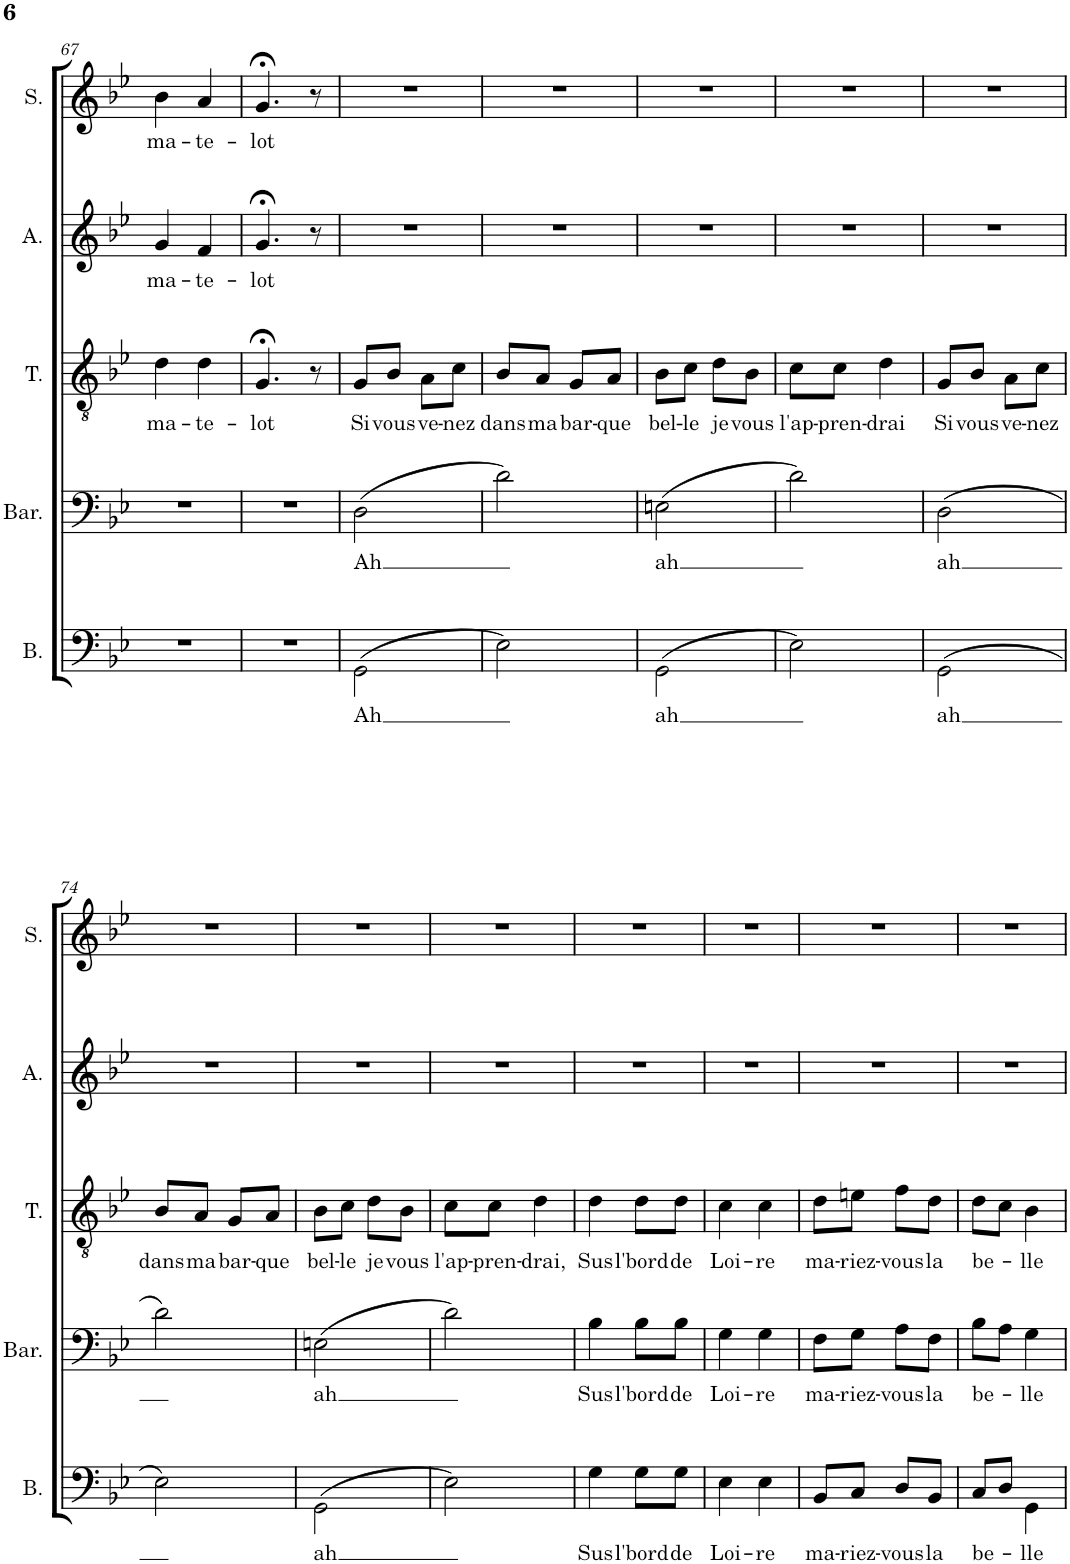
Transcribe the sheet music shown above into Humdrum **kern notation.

**kern	**text	**kern	**text	**kern	**text	**kern	**text	**kern	**text
*part5	*part5	*part4	*part4	*part3	*part3	*part2	*part2	*part1	*part1
*staff5	*staff5	*staff4	*staff4	*staff3	*staff3	*staff2	*staff2	*staff1	*staff1
*I"Basse	*	*I"Baryton	*	*I"Tenor	*	*I"Alto	*	*I"Soprano	*
*I'B.	*	*I'Bar.	*	*I'T.	*	*I'A.	*	*I'S.	*
!!LO:PB:g=z
*clefF4	*	*clefF4	*	*clefGv2	*	*clefG2	*	*clefG2	*
*k[b-e-]	*	*k[b-e-]	*	*k[b-e-]	*	*k[b-e-]	*	*k[b-e-]	*
*M2/4	*	*M2/4	*	*M2/4	*	*M2/4	*	*M2/4	*
=67	=67	=67	=67	=67	=67	=67	=67	=67	=67
!	!	!	!	!	!LO:LY:b	!	!LO:LY:b	!	!LO:LY:b
2r	.	2r	.	4d\	ma-	4g/	ma-	4b-\	ma-
!	!	!	!	!	!LO:LY:b	!	!LO:LY:b	!	!LO:LY:b
.	.	.	.	4d\	-te-	4f/	-te-	4a/	-te-
=68	=68	=68	=68	=68	=68	=68	=68	=68	=68
!	!	!	!	!	!LO:LY:b	!	!LO:LY:b	!	!LO:LY:b
2r	.	2r	.	4.G;</	-lot	4.g;</	-lot	4.g;</	-lot
.	.	.	.	8r	.	8r	.	8r	.
=69	=69	=69	=69	=69	=69	=69	=69	=69	=69
!	!LO:LY:b	!	!LO:LY:b	!	!LO:LY:b	!	!	!	!
(>2GG\	Ah	(>2D\	Ah	8G/L	Si	2r	.	2r	.
!	!	!	!	!	!LO:LY:b	!	!	!	!
.	.	.	.	8B-/J	vous	.	.	.	.
!	!	!	!	!	!LO:LY:b	!	!	!	!
.	.	.	.	8A\L	ve-	.	.	.	.
!	!	!	!	!	!LO:LY:b	!	!	!	!
.	.	.	.	8c\J	-nez	.	.	.	.
=70	=70	=70	=70	=70	=70	=70	=70	=70	=70
!	!	!	!	!	!LO:LY:b	!	!	!	!
2E-\)	.	2d\)	.	8B-/L	dans	2r	.	2r	.
!	!	!	!	!	!LO:LY:b	!	!	!	!
.	.	.	.	8A/J	ma	.	.	.	.
!	!	!	!	!	!LO:LY:b	!	!	!	!
.	.	.	.	8G/L	bar-	.	.	.	.
!	!	!	!	!	!LO:LY:b	!	!	!	!
.	.	.	.	8A/J	-que	.	.	.	.
=71	=71	=71	=71	=71	=71	=71	=71	=71	=71
!	!LO:LY:b	!	!LO:LY:b	!	!LO:LY:b	!	!	!	!
(>2GG\	ah	(>2En\	ah	8B-\L	bel-	2r	.	2r	.
!	!	!	!	!	!LO:LY:b	!	!	!	!
.	.	.	.	8c\J	-le	.	.	.	.
!	!	!	!	!	!LO:LY:b	!	!	!	!
.	.	.	.	8d\L	je	.	.	.	.
!	!	!	!	!	!LO:LY:b	!	!	!	!
.	.	.	.	8B-\J	vous	.	.	.	.
=72	=72	=72	=72	=72	=72	=72	=72	=72	=72
!	!	!	!	!	!LO:LY:b	!	!	!	!
2E-\)	.	2d\)	.	8c\L	l'ap-	2r	.	2r	.
!	!	!	!	!	!LO:LY:b	!	!	!	!
.	.	.	.	8c\J	-pren-	.	.	.	.
!	!	!	!	!	!LO:LY:b	!	!	!	!
.	.	.	.	4d\	-drai	.	.	.	.
=73	=73	=73	=73	=73	=73	=73	=73	=73	=73
!	!LO:LY:b	!	!LO:LY:b	!	!LO:LY:b	!	!	!	!
(>2GG\	ah	(>2D\	ah	8G/L	Si	2r	.	2r	.
!	!	!	!	!	!LO:LY:b	!	!	!	!
.	.	.	.	8B-/J	vous	.	.	.	.
!	!	!	!	!	!LO:LY:b	!	!	!	!
.	.	.	.	8A\L	ve-	.	.	.	.
!	!	!	!	!	!LO:LY:b	!	!	!	!
.	.	.	.	8c\J	-nez	.	.	.	.
!!LO:LB:g=z
=74	=74	=74	=74	=74	=74	=74	=74	=74	=74
!	!	!	!	!	!LO:LY:b	!	!	!	!
2E-\)	.	2d\)	.	8B-/L	dans	2r	.	2r	.
!	!	!	!	!	!LO:LY:b	!	!	!	!
.	.	.	.	8A/J	ma	.	.	.	.
!	!	!	!	!	!LO:LY:b	!	!	!	!
.	.	.	.	8G/L	bar-	.	.	.	.
!	!	!	!	!	!LO:LY:b	!	!	!	!
.	.	.	.	8A/J	-que	.	.	.	.
=75	=75	=75	=75	=75	=75	=75	=75	=75	=75
!	!LO:LY:b	!	!LO:LY:b	!	!LO:LY:b	!	!	!	!
(>2GG\	ah	(>2En\	ah	8B-\L	bel-	2r	.	2r	.
!	!	!	!	!	!LO:LY:b	!	!	!	!
.	.	.	.	8c\J	-le	.	.	.	.
!	!	!	!	!	!LO:LY:b	!	!	!	!
.	.	.	.	8d\L	je	.	.	.	.
!	!	!	!	!	!LO:LY:b	!	!	!	!
.	.	.	.	8B-\J	vous	.	.	.	.
=76	=76	=76	=76	=76	=76	=76	=76	=76	=76
!	!	!	!	!	!LO:LY:b	!	!	!	!
2E-\)	.	2d\)	.	8c\L	l'ap-	2r	.	2r	.
!	!	!	!	!	!LO:LY:b	!	!	!	!
.	.	.	.	8c\J	-pren-	.	.	.	.
!	!	!	!	!	!LO:LY:b	!	!	!	!
.	.	.	.	4d\	-drai,	.	.	.	.
=77	=77	=77	=77	=77	=77	=77	=77	=77	=77
!	!LO:LY:b	!	!LO:LY:b	!	!LO:LY:b	!	!	!	!
4G\	Sus	4B-\	Sus	4d\	Sus	2r	.	2r	.
!	!LO:LY:b	!	!LO:LY:b	!	!LO:LY:b	!	!	!	!
8G\L	l'bord	8B-\L	l'bord	8d\L	l'bord	.	.	.	.
!	!LO:LY:b	!	!LO:LY:b	!	!LO:LY:b	!	!	!	!
8G\J	de	8B-\J	de	8d\J	de	.	.	.	.
=78	=78	=78	=78	=78	=78	=78	=78	=78	=78
!	!LO:LY:b	!	!LO:LY:b	!	!LO:LY:b	!	!	!	!
4E-\	Loi-	4G\	Loi-	4c\	Loi-	2r	.	2r	.
!	!LO:LY:b	!	!LO:LY:b	!	!LO:LY:b	!	!	!	!
4E-\	-re	4G\	-re	4c\	-re	.	.	.	.
=79	=79	=79	=79	=79	=79	=79	=79	=79	=79
!	!LO:LY:b	!	!LO:LY:b	!	!LO:LY:b	!	!	!	!
8BB-/L	ma-	8F\L	ma-	8d\L	ma-	2r	.	2r	.
!	!LO:LY:b	!	!LO:LY:b	!	!LO:LY:b	!	!	!	!
8C/J	-riez-	8G\J	-riez-	8en\J	-riez-	.	.	.	.
!	!LO:LY:b	!	!LO:LY:b	!	!LO:LY:b	!	!	!	!
8D/L	-vous	8A\L	-vous	8f\L	-vous	.	.	.	.
!	!LO:LY:b	!	!LO:LY:b	!	!LO:LY:b	!	!	!	!
8BB-/J	la	8F\J	la	8d\J	la	.	.	.	.
=80	=80	=80	=80	=80	=80	=80	=80	=80	=80
!	!LO:LY:b	!	!LO:LY:b	!	!LO:LY:b	!	!	!	!
8C/L	be-	8B-\L	be-	8d\L	be-	2r	.	2r	.
8D/J	.	8A\J	.	8c\J	.	.	.	.	.
!	!LO:LY:b	!	!LO:LY:b	!	!LO:LY:b	!	!	!	!
4GG\	-lle	4G\	-lle	4B-\	-lle	.	.	.	.
=	=	=	=	=	=	=	=	=	=
*-	*-	*-	*-	*-	*-	*-	*-	*-	*-
